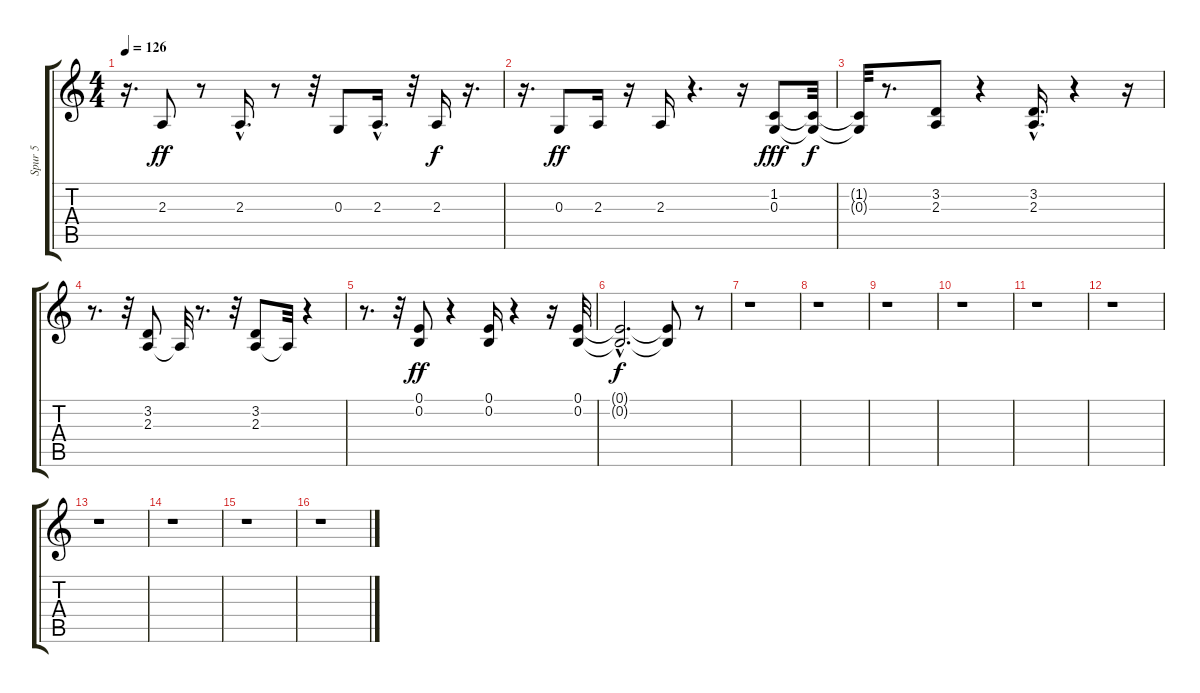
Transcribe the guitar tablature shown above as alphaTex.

\track ("Spur 5" "Spur 5") {instrument lead5charang}
\staff {score tabs}
\tuning (E4 B3 G3 D3 A2 E2) {hide}
\ts (4 4)
\tempo 126
\clef g2
\ks c
r.16{d dy f} 2.3.8{dy ff} r.8 2.3{hac}.16{d} r.8 r.32 0.3.8 2.3{hac}.16{d} r.32 2.3.16{dy f} r.16{d} |
r.16{d} 0.3.8{dy ff} 2.3.16 r.16 2.3.16 r.4{d} r.16 (1.2 0.3).8{dy fff} (1.2{t} 0.3{t}).32{dy f} |
(1.2{t} 0.3{t}).32 r.8{d} (3.2 2.3).8 r.4 (3.2{hac} 2.3{hac}).16{d} r.4 r.16 |
r.8{d} r.32 (3.2 2.3).8 2.3{t}.32 r.8{d} r.32 (3.2 2.3).8 2.3{t}.32 r.4 |
r.8{d} r.32 (0.1 0.2).8{dy ff} r.4 (0.1 0.2).16 r.4 r.16 (0.1 0.2).32 |
(0.1{hac t} 0.2{hac t}).2{d dy f} (0.1{t} 0.2{t}).8 r.8 |
r.1 |
r.1 |
r.1 |
r.1 |
r.1 |
r.1 |
r.1 |
r.1 |
r.1 |
r.1
